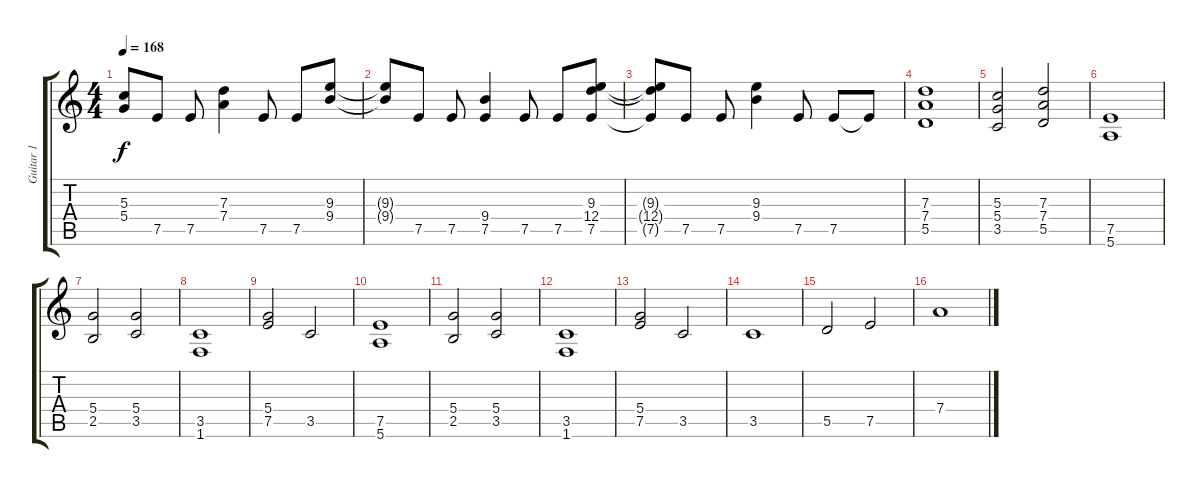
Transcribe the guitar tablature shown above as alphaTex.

\track ("Guitar 1" "Guitar 1") {instrument distortionguitar}
\staff {score tabs}
\tuning (E4 B3 G3 D3 A2 E2) {hide}
\ts (4 4)
\tempo 168
\clef g2
\ks c
(5.3{t} 5.4{t}).8{dy f} 7.5.8 7.5.8 (7.3 7.4).4 7.5.8 7.5.8 (9.3 9.4).8 |
(9.3{t} 9.4{t}).8 7.5.8 7.5.8 (9.4 7.5).4 7.5.8 7.5.8 (9.3 12.4 7.5).8 |
(9.3{t} 12.4{t} 7.5{t}).8 7.5.8 7.5.8 (9.3 9.4).4 7.5.8 7.5.8 7.5{t}.8 |
(7.3 7.4 5.5).1 |
(5.3 5.4 3.5).2 (7.3 7.4 5.5).2 |
(7.5 5.6).1 |
(5.4 2.5).2 (5.4 3.5).2 |
(3.5 1.6).1 |
(5.4 7.5).2 3.5.2 |
(7.5 5.6).1 |
(5.4 2.5).2 (5.4 3.5).2 |
(3.5 1.6).1 |
(5.4 7.5).2 3.5.2 |
3.5.1 |
5.5.2 7.5.2 |
7.4.1
